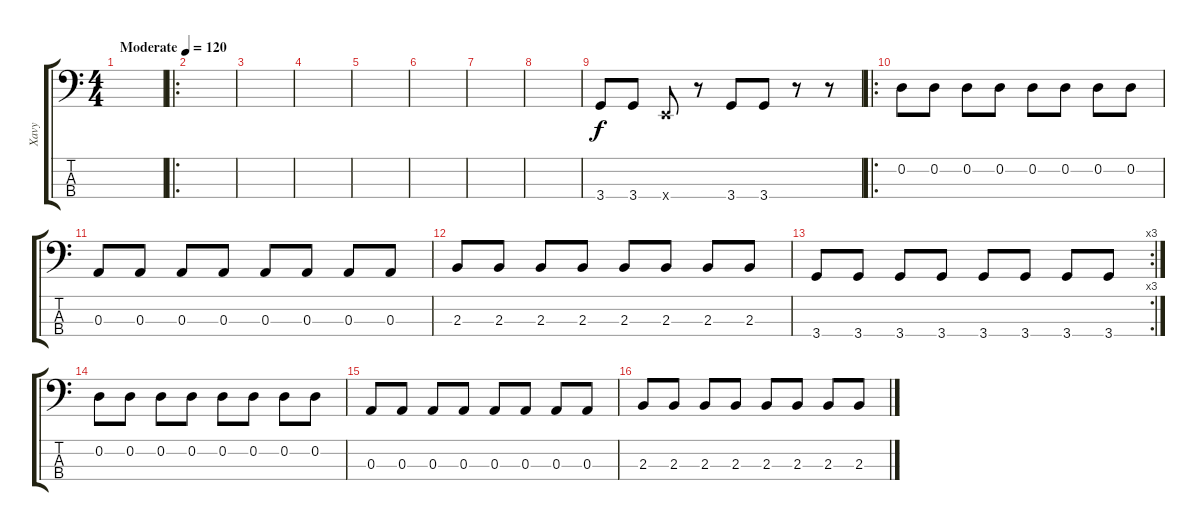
\track ("Xavy" "Xavy") {instrument electricbasspick}
\staff {score tabs}
\tuning (G2 D2 A1 E1) {hide}
\ts (4 4)
\tempo (120 "Moderate")
\clef f4
\ks c
|
\ro
|
|
|
|
|
|
|
3.4.8 3.4.8 0.4{x}.8 r.8 3.4.8 3.4.8 r.8 r.8 |
\ro
0.2.8 0.2.8 0.2.8 0.2.8 0.2.8 0.2.8 0.2.8 0.2.8 |
0.3.8 0.3.8 0.3.8 0.3.8 0.3.8 0.3.8 0.3.8 0.3.8 |
2.3.8 2.3.8 2.3.8 2.3.8 2.3.8 2.3.8 2.3.8 2.3.8 |
\rc 3
3.4.8 3.4.8 3.4.8 3.4.8 3.4.8 3.4.8 3.4.8 3.4.8 |
0.2.8 0.2.8 0.2.8 0.2.8 0.2.8 0.2.8 0.2.8 0.2.8 |
0.3.8 0.3.8 0.3.8 0.3.8 0.3.8 0.3.8 0.3.8 0.3.8 |
2.3.8 2.3.8 2.3.8 2.3.8 2.3.8 2.3.8 2.3.8 2.3.8
